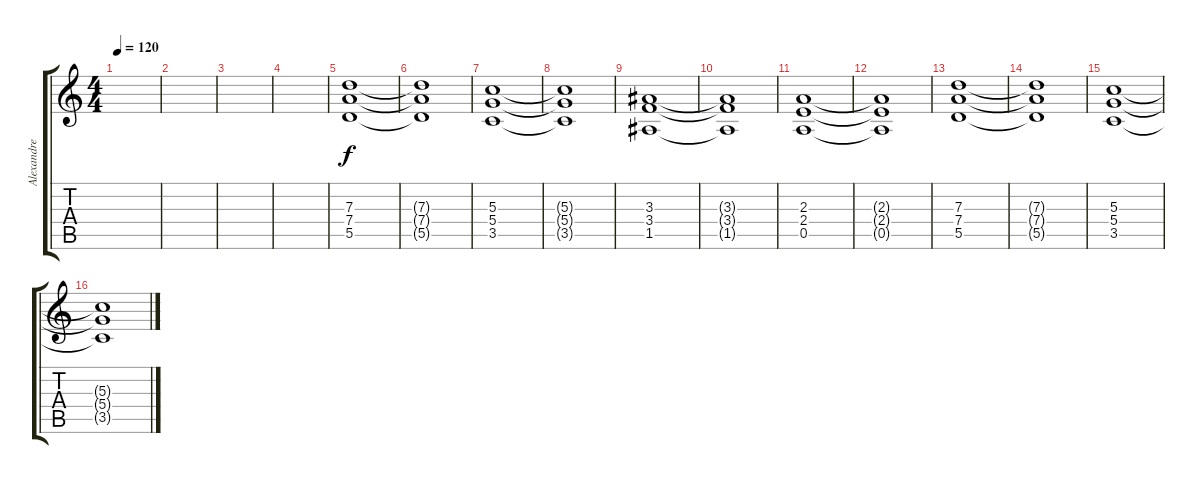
\track ("Alexandre B." "Alexandre ") {instrument distortionguitar}
\staff {score tabs}
\tuning (E4 B3 G3 D3 A2 E2) {hide}
\ts (4 4)
\tempo 120
\clef g2
\ks c
|
|
|
|
(7.3 7.4 5.5).1 |
(7.3{t} 7.4{t} 5.5{t}).1 |
(5.3 5.4 3.5).1 |
(5.3{t} 5.4{t} 3.5{t}).1 |
(3.3 3.4 1.5).1 |
(3.3{t} 3.4{t} 1.5{t}).1 |
(2.3 2.4 0.5).1 |
(2.3{t} 2.4{t} 0.5{t}).1 |
(7.3 7.4 5.5).1 |
(7.3{t} 7.4{t} 5.5{t}).1 |
(5.3 5.4 3.5).1 |
(5.3{t} 5.4{t} 3.5{t}).1
